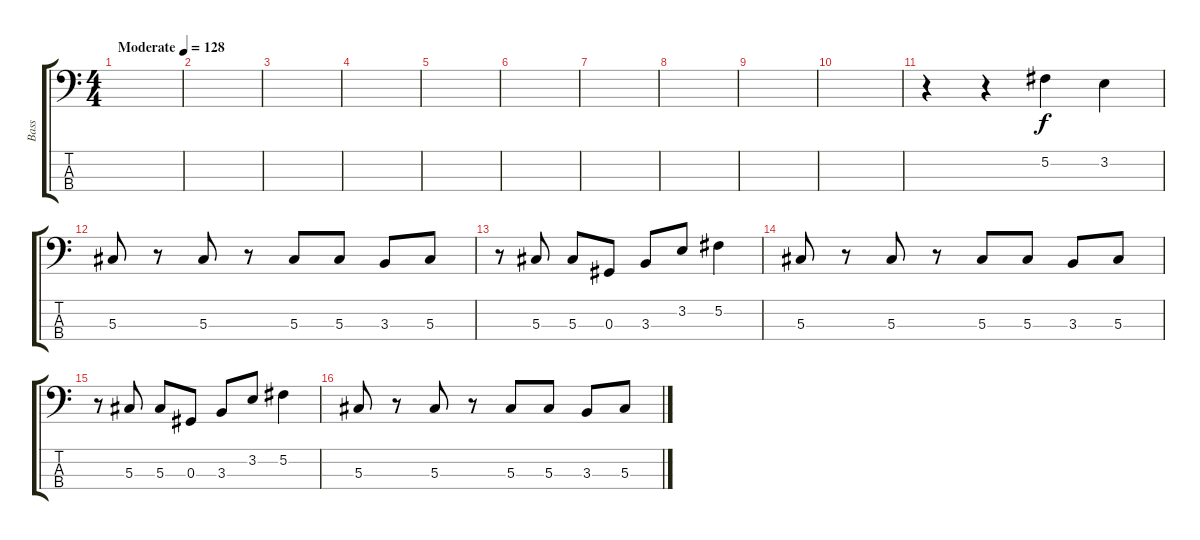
\track ("Bass" "Bass") {instrument electricbassfinger}
\staff {score tabs}
\tuning (Gb2 Db2 Ab1 Eb1) {hide}
\ts (4 4)
\tempo (128 "Moderate")
\clef f4
\ks c
|
|
|
|
|
|
|
|
|
|
r.4 r.4 5.2.4 3.2.4 |
5.3.8 r.8 5.3.8 r.8 5.3.8 5.3.8 3.3.8 5.3.8 |
r.8 5.3.8 5.3.8 0.3.8 3.3.8 3.2.8 5.2.4 |
5.3.8 r.8 5.3.8 r.8 5.3.8 5.3.8 3.3.8 5.3.8 |
r.8 5.3.8 5.3.8 0.3.8 3.3.8 3.2.8 5.2.4 |
5.3.8 r.8 5.3.8 r.8 5.3.8 5.3.8 3.3.8 5.3.8
